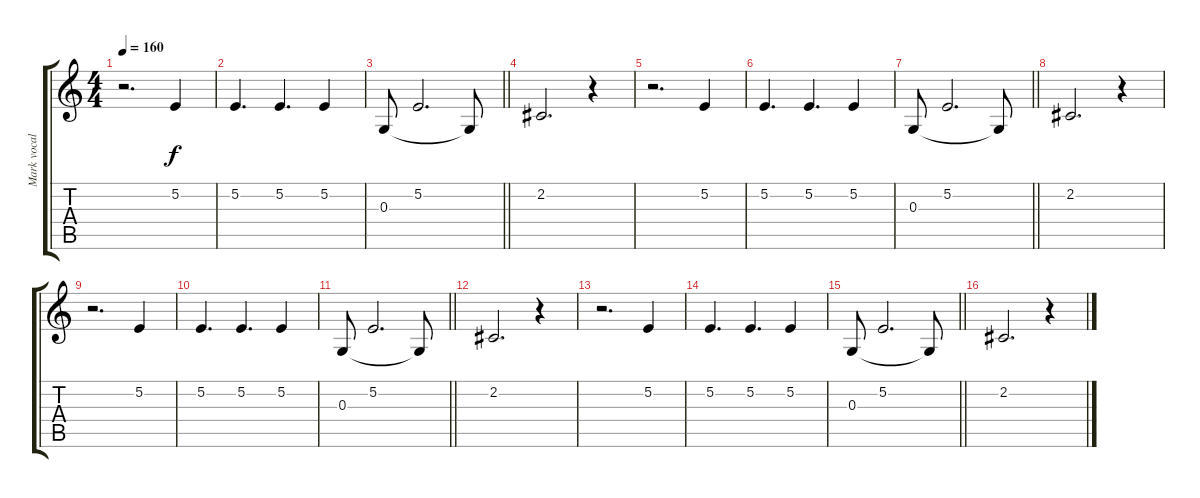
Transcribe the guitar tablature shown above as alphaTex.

\track ("Mark vocal" "Mark vocal") {instrument piccolo}
\staff {score tabs}
\tuning (E4 B3 G3 D3 A2 E2) {hide}
\ts (4 4)
\tempo 160
\clef g2
\ks c
r.2{d dy f beam merge} 5.2.4 |
5.2.4{d} 5.2.4{d beam merge} 5.2.4 |
\barLineRight lightlight
0.3.8 5.2.2{d} 0.3{t}.8 |
2.2.2{d beam merge} r.4 |
r.2{d beam merge} 5.2.4 |
5.2.4{d} 5.2.4{d beam merge} 5.2.4 |
\barLineRight lightlight
0.3.8 5.2.2{d} 0.3{t}.8 |
2.2.2{d beam merge} r.4 |
r.2{d beam merge} 5.2.4 |
5.2.4{d} 5.2.4{d beam merge} 5.2.4 |
\barLineRight lightlight
0.3.8 5.2.2{d} 0.3{t}.8 |
2.2.2{d beam merge} r.4 |
r.2{d beam merge} 5.2.4 |
5.2.4{d} 5.2.4{d beam merge} 5.2.4 |
\barLineRight lightlight
0.3.8 5.2.2{d} 0.3{t}.8 |
2.2.2{d beam merge} r.4
